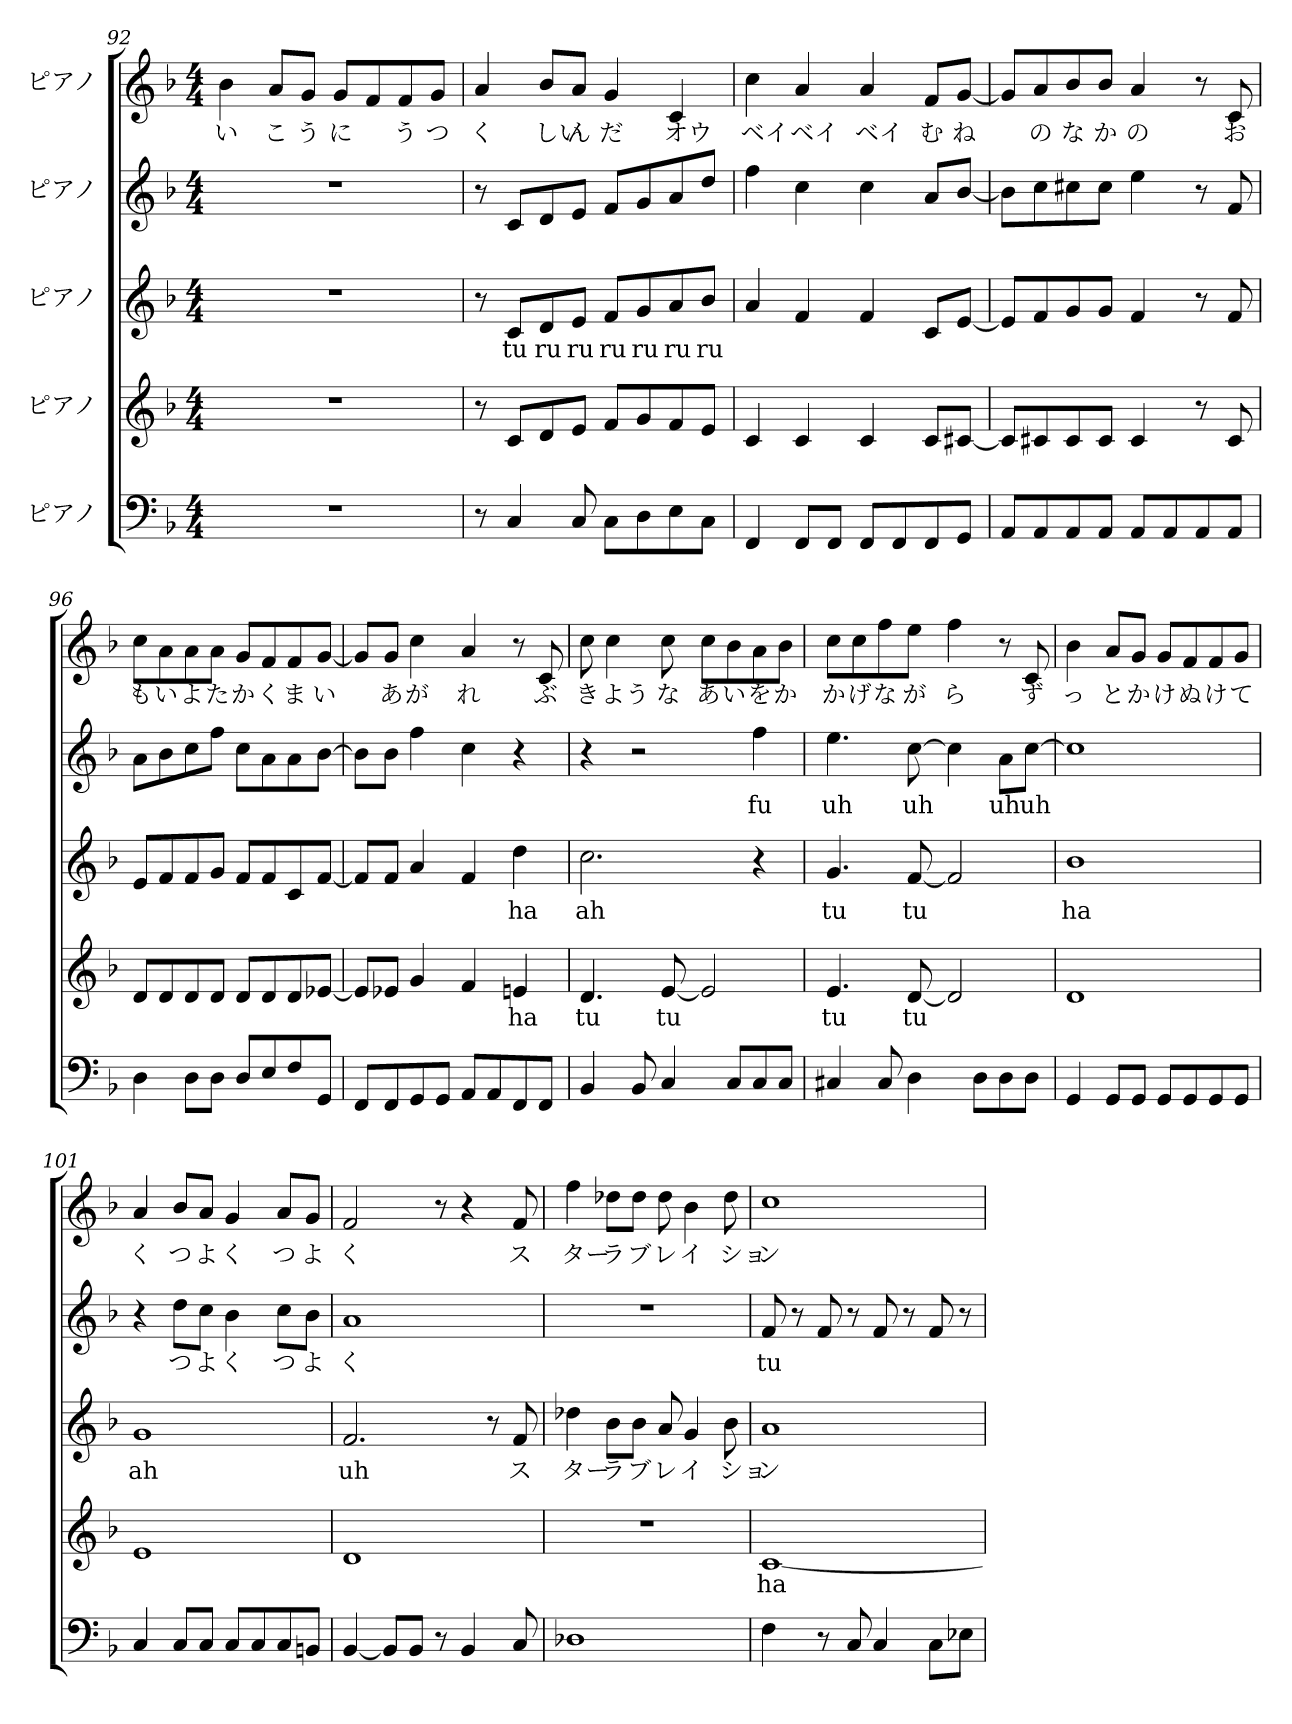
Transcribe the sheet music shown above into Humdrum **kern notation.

**kern	**kern	**text	**kern	**text	**kern	**text	**kern	**text
*part5	*part4	*part4	*part3	*part3	*part2	*part2	*part1	*part1
*staff5	*staff4	*staff4	*staff3	*staff3	*staff2	*staff2	*staff1	*staff1
*I"ピアノ	*I"ピアノ	*	*I"ピアノ	*	*I"ピアノ	*	*I"ピアノ	*
*clefF4	*clefG2	*	*clefG2	*	*clefG2	*	*clefG2	*
*k[b-]	*k[b-]	*	*k[b-]	*	*k[b-]	*	*k[b-]	*
*M4/4	*M4/4	*	*M4/4	*	*M4/4	*	*M4/4	*
=92	=92	=92	=92	=92	=92	=92	=92	=92
1r	1r	.	1r	.	1r	.	4b-	い
.	.	.	.	.	.	.	8aL	こ
.	.	.	.	.	.	.	8gJ	う
.	.	.	.	.	.	.	8gL	に
.	.	.	.	.	.	.	8f	.
.	.	.	.	.	.	.	8f	う
.	.	.	.	.	.	.	8gJ	つ
=93	=93	=93	=93	=93	=93	=93	=93	=93
8r	8r	.	8r	.	8r	.	4a	く
4C	8cL	.	8cL	tu	8cL	.	.	.
.	8d	.	8d	ru	8d	.	8b-L	しい
8C	8eJ	.	8eJ	ru	8eJ	.	8aJ	ん
8CL	8fL	.	8fL	ru	8fL	.	4g	だ
8D	8g	.	8g	ru	8g	.	.	.
8E	8f	.	8a	ru	8a	.	4c	オウ
8CJ	8eJ	.	8b-J	ru	8ddJ	.	.	.
=94	=94	=94	=94	=94	=94	=94	=94	=94
4FF	4c	.	4a	.	4ff	.	4cc	ベイ
8FFL	4c	.	4f	.	4cc	.	4a	ベイ
8FFJ	.	.	.	.	.	.	.	.
8FFL	4c	.	4f	.	4cc	.	4a	ベイ
8FF	.	.	.	.	.	.	.	.
8FF	8cL	.	8cL	.	8aL	.	8fL	む
8GGJ	[8c#XJ	.	[8eJ	.	[8b-J	.	[8gJ	ね
=95	=95	=95	=95	=95	=95	=95	=95	=95
8AAL	8c#L]	.	8eL]	.	8b-L]	.	8gL]	.
8AA	8c#X	.	8f	.	8cc	.	8a	の
8AA	8c#	.	8g	.	8cc#X	.	8b-	な
8AAJ	8c#J	.	8gJ	.	8cc#J	.	8b-J	か
8AAL	4c#	.	4f	.	4ee	.	4a	の
8AA	.	.	.	.	.	.	.	.
8AA	8r	.	8r	.	8r	.	8r	.
8AAJ	8c#	.	8f	.	8f	.	8c	お
=96	=96	=96	=96	=96	=96	=96	=96	=96
4D	8dL	.	8eL	.	8aL	.	8ccL	も
.	8d	.	8f	.	8b-	.	8a	い
8DL	8d	.	8f	.	8cc	.	8a	よ
8DJ	8dJ	.	8gJ	.	8ffJ	.	8aJ	た
8DL	8dL	.	8fL	.	8ccL	.	8gL	か
8E	8d	.	8f	.	8a	.	8f	く
8F	8d	.	8c	.	8a	.	8f	ま
8GGJ	[8e-XJ	.	[8fJ	.	[8b-J	.	[8gJ	い
=97	=97	=97	=97	=97	=97	=97	=97	=97
8FFL	8e-L]	.	8fL]	.	8b-L]	.	8gL]	.
8FF	8e-XJ	.	8fJ	.	8b-J	.	8gJ	あ
8GG	4g	.	4a	.	4ff	.	4cc	が
8GGJ	.	.	.	.	.	.	.	.
8AAL	4f	.	4f	.	4cc	.	4a	れ
8AA	.	.	.	.	.	.	.	.
8FF	4en	ha	4dd	ha	4r	.	8r	.
8FFJ	.	.	.	.	.	.	8c	ぶ
=98	=98	=98	=98	=98	=98	=98	=98	=98
4BB-	4.d	tu	2.cc	ah	4r	.	8cc	き
.	.	.	.	.	.	.	4cc	よう
8BB-	.	.	.	.	2r	.	.	.
4C	[8e	tu	.	.	.	.	8cc	な
.	2e]	.	.	.	.	.	8ccL	あ
8CL	.	.	.	.	.	.	8b-	い
8C	.	.	4r	.	4ff	fu	8a	を
8CJ	.	.	.	.	.	.	8b-J	か
=99	=99	=99	=99	=99	=99	=99	=99	=99
4C#X	4.e	tu	4.g	tu	4.ee	uh	8ccL	か
.	.	.	.	.	.	.	8cc	げ
8C#	.	.	.	.	.	.	8ff	な
4D	[8d	tu	[8f	tu	[8cc	uh	8eeJ	が
.	2d]	.	2f]	.	4cc]	.	4ff	ら
8DL	.	.	.	.	.	.	.	.
8D	.	.	.	.	8aL	uh	8r	.
8DJ	.	.	.	.	[8ccJ	uh	8c	ず
=100	=100	=100	=100	=100	=100	=100	=100	=100
4GG	1d	.	1b-	ha	1cc]	.	4b-	っ
8GGL	.	.	.	.	.	.	8aL	と
8GGJ	.	.	.	.	.	.	8gJ	か
8GGL	.	.	.	.	.	.	8gL	け
8GG	.	.	.	.	.	.	8f	ぬ
8GG	.	.	.	.	.	.	8f	け
8GGJ	.	.	.	.	.	.	8gJ	て
=101	=101	=101	=101	=101	=101	=101	=101	=101
4C	1e	.	1g	ah	4r	.	4a	く
8CL	.	.	.	.	8ddL	つ	8b-L	つ
8CJ	.	.	.	.	8ccJ	よ	8aJ	よ
8CL	.	.	.	.	4b-	く	4g	く
8C	.	.	.	.	.	.	.	.
8C	.	.	.	.	8ccL	つ	8aL	つ
8BBnJ	.	.	.	.	8b-J	よ	8gJ	よ
=102	=102	=102	=102	=102	=102	=102	=102	=102
[4BB-	1d	.	2.f	uh	1a	く	2f	く
8BB-L]	.	.	.	.	.	.	.	.
8BB-J	.	.	.	.	.	.	.	.
8r	.	.	.	.	.	.	8r	.
4BB-	.	.	.	.	.	.	4r	.
.	.	.	8r	.	.	.	.	.
8C	.	.	8f	ス	.	.	8f	ス
=103	=103	=103	=103	=103	=103	=103	=103	=103
1D-X	1r	.	4dd-X	ター	1r	.	4ff	ター
.	.	.	8b-L	ラ	.	.	8dd-XL	ラ
.	.	.	8b-J	ブ	.	.	8dd-J	ブ
.	.	.	8a	レ	.	.	8dd-	レ
.	.	.	4g	イ	.	.	4b-	イ
.	.	.	8b-	ショ	.	.	8dd-	ショ
=104	=104	=104	=104	=104	=104	=104	=104	=104
4F	[1c	ha	1a	ン	8f	tu	1cc	ン
.	.	.	.	.	8r	.	.	.
8r	.	.	.	.	8f	.	.	.
8C	.	.	.	.	8r	.	.	.
4C	.	.	.	.	8f	.	.	.
.	.	.	.	.	8r	.	.	.
8CL	.	.	.	.	8f	.	.	.
8E-XJ	.	.	.	.	8r	.	.	.
=	=	=	=	=	=	=	=	=
*-	*-	*-	*-	*-	*-	*-	*-	*-
